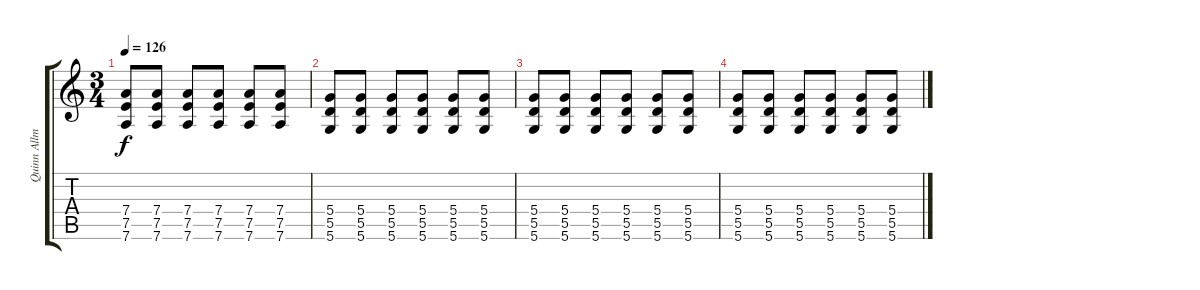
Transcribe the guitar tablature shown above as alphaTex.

\track ("Quinn Allman [Rythm Guitar]" "Quinn Allm") {instrument acousticguitarsteel}
\staff {score tabs}
\tuning (E4 B3 G3 D3 A2 D2) {hide}
\ts (3 4)
\tempo 126
\clef g2
\ks c
(7.4 7.5 7.6).8{dy f} (7.4 7.5 7.6).8 (7.4 7.5 7.6).8 (7.4 7.5 7.6).8 (7.4 7.5 7.6).8 (7.4 7.5 7.6).8 |
(5.4 5.5 5.6).8 (5.4 5.5 5.6).8 (5.4 5.5 5.6).8 (5.4 5.5 5.6).8 (5.4 5.5 5.6).8 (5.4 5.5 5.6).8 |
(5.4 5.5 5.6).8 (5.4 5.5 5.6).8 (5.4 5.5 5.6).8 (5.4 5.5 5.6).8 (5.4 5.5 5.6).8 (5.4 5.5 5.6).8 |
(5.4 5.5 5.6).8 (5.4 5.5 5.6).8 (5.4 5.5 5.6).8 (5.4 5.5 5.6).8 (5.4 5.5 5.6).8 (5.4 5.5 5.6).8
